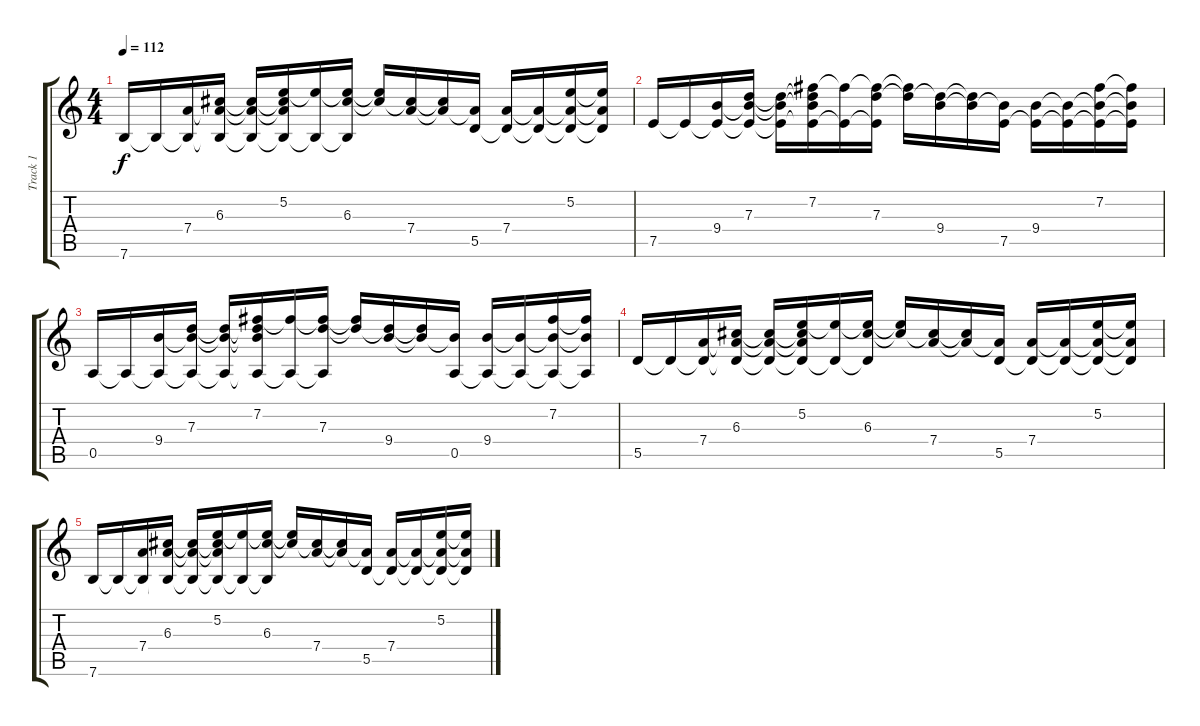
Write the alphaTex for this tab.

\track ("Track 1" "Track 1") {instrument acousticguitarsteel}
\staff {score tabs}
\tuning (E4 B3 G3 D3 A2 E2) {hide}
\ts (4 4)
\tempo 112
\clef g2
\ks c
7.6.16{dy f} 7.6{t}.16 (7.4 7.6{t}).16 (6.3 7.4{t} 7.6{t}).16 (6.3{t} 7.4{t} 7.6{t}).16 (5.2 6.3{t} 7.4{t} 7.6{t}).16 (5.2{t} 7.6{t}).16 (5.2{t} 6.3 7.6{t}).16 (5.2{t} 6.3{t}).16 (6.3{t} 7.4).16 (6.3{t} 7.4{t}).16 (7.4{t} 5.5).16 (7.4 5.5{t}).16 (7.4{t} 5.5{t}).16 (5.2 7.4{t} 5.5{t}).16 (5.2{t} 7.4{t} 5.5{t}).16 |
7.5.16 7.5{t}.16 (9.4 7.5{t}).16 (7.3 9.4{t} 7.5{t}).16 (7.3{t} 9.4{t} 7.5{t}).16 (7.2 7.3{t} 9.4{t} 7.5{t}).16 (7.2{t} 7.5{t}).16 (7.2{t} 7.3 7.5{t}).16 (7.2{t} 7.3{t}).16 (7.3{t} 9.4).16 (7.3{t} 9.4{t}).16 (9.4{t} 7.5).16 (9.4 7.5{t}).16 (9.4{t} 7.5{t}).16 (7.2 9.4{t} 7.5{t}).16 (7.2{t} 9.4{t} 7.5{t}).16 |
0.5.16 0.5{t}.16 (9.4 0.5{t}).16 (7.3 9.4{t} 0.5{t}).16 (7.3{t} 9.4{t} 0.5{t}).16 (7.2 7.3{t} 9.4{t} 0.5{t}).16 (7.2{t} 0.5{t}).16 (7.2{t} 7.3 0.5{t}).16 (7.2{t} 7.3{t}).16 (7.3{t} 9.4).16 (7.3{t} 9.4{t}).16 (9.4{t} 0.5).16 (9.4 0.5{t}).16 (9.4{t} 0.5{t}).16 (7.2 9.4{t} 0.5{t}).16 (7.2{t} 9.4{t} 0.5{t}).16 |
5.5.16 5.5{t}.16 (7.4 5.5{t}).16 (6.3 7.4{t} 5.5{t}).16 (6.3{t} 7.4{t} 5.5{t}).16 (5.2 6.3{t} 7.4{t} 5.5{t}).16 (5.2{t} 5.5{t}).16 (5.2{t} 6.3 5.5{t}).16 (5.2{t} 6.3{t}).16 (6.3{t} 7.4).16 (6.3{t} 7.4{t}).16 (7.4{t} 5.5).16 (7.4 5.5{t}).16 (7.4{t} 5.5{t}).16 (5.2 7.4{t} 5.5{t}).16 (5.2{t} 7.4{t} 5.5{t}).16 |
7.6.16 7.6{t}.16 (7.4 7.6{t}).16 (6.3 7.4{t} 7.6{t}).16 (6.3{t} 7.4{t} 7.6{t}).16 (5.2 6.3{t} 7.4{t} 7.6{t}).16 (5.2{t} 7.6{t}).16 (5.2{t} 6.3 7.6{t}).16 (5.2{t} 6.3{t}).16 (6.3{t} 7.4).16 (6.3{t} 7.4{t}).16 (7.4{t} 5.5).16 (7.4 5.5{t}).16 (7.4{t} 5.5{t}).16 (5.2 7.4{t} 5.5{t}).16 (5.2{t} 7.4{t} 5.5{t}).16
